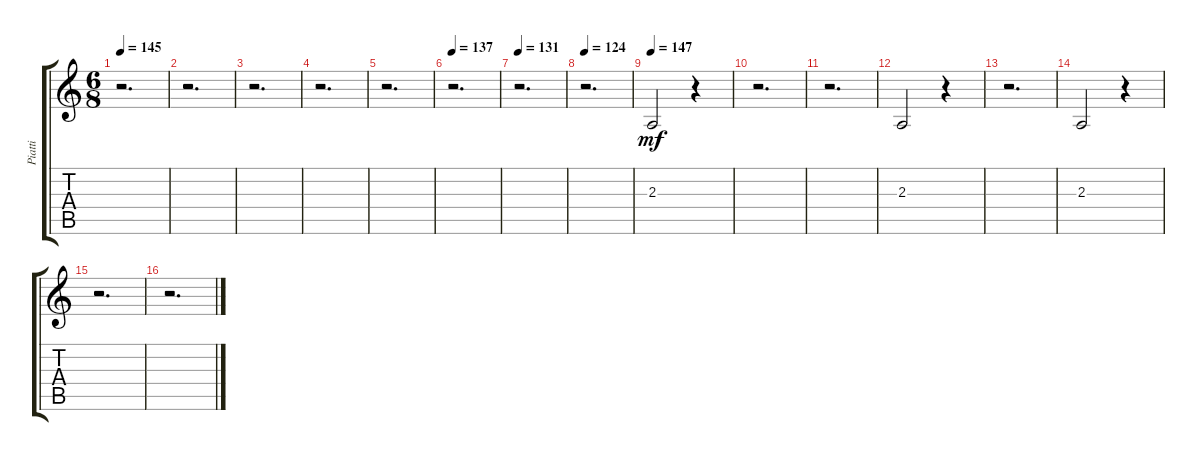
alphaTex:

\track ("Piatti" "Piatti") {instrument pizzicatostrings}
\staff {score tabs}
\tuning (E4 B3 G3 D3 A2 E2) {hide}
\ts (6 8)
\tempo 145
\clef g2
\ks c
r.2{d dy mf} |
r.2{d} |
r.2{d} |
r.2{d} |
r.2{d} |
\tempo 137
r.2{d} |
\tempo 131
r.2{d} |
\tempo 124
r.2{d} |
\tempo 147
2.3.2 r.4 |
r.2{d} |
r.2{d} |
2.3.2 r.4 |
r.2{d} |
2.3.2 r.4 |
r.2{d} |
r.2{d}
